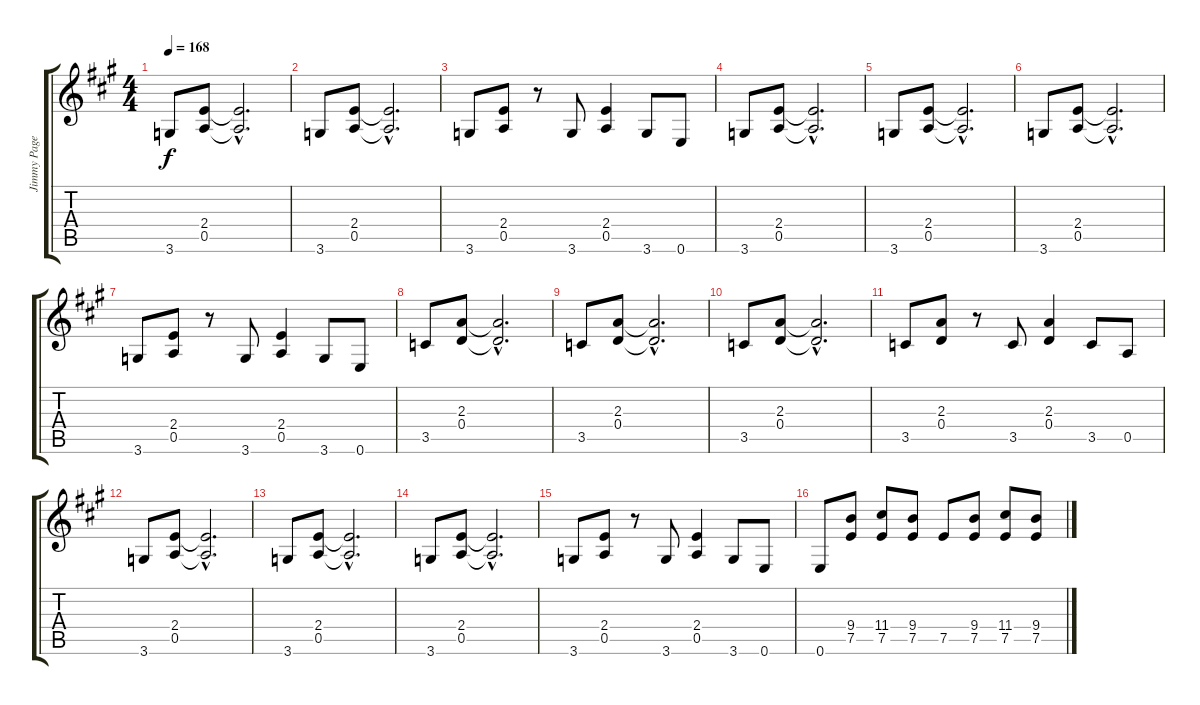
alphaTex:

\track ("Jimmy Page" "Jimmy Page") {instrument distortionguitar}
\staff {score tabs}
\tuning (E4 B3 G3 D3 A2 E2) {hide}
\ts (4 4)
\tempo 168
\clef g2
\ks a
3.6.8{dy f} (2.4 0.5).8 (2.4{hac t} 0.5{hac t}).2{d} |
3.6.8 (2.4 0.5).8 (2.4{hac t} 0.5{hac t}).2{d} |
3.6.8 (2.4 0.5).8 r.8 3.6.8 (2.4 0.5).4 3.6.8 0.6.8 |
3.6.8 (2.4 0.5).8 (2.4{hac t} 0.5{hac t}).2{d} |
3.6.8 (2.4 0.5).8 (2.4{hac t} 0.5{hac t}).2{d} |
3.6.8 (2.4 0.5).8 (2.4{hac t} 0.5{hac t}).2{d} |
3.6.8 (2.4 0.5).8 r.8 3.6.8 (2.4 0.5).4 3.6.8 0.6.8 |
3.5.8 (2.3 0.4).8 (2.3{hac t} 0.4{hac t}).2{d} |
3.5.8 (2.3 0.4).8 (2.3{hac t} 0.4{hac t}).2{d} |
3.5.8 (2.3 0.4).8 (2.3{hac t} 0.4{hac t}).2{d} |
3.5.8 (2.3 0.4).8 r.8 3.5.8 (2.3 0.4).4 3.5.8 0.5.8 |
3.6.8 (2.4 0.5).8 (2.4{hac t} 0.5{hac t}).2{d} |
3.6.8 (2.4 0.5).8 (2.4{hac t} 0.5{hac t}).2{d} |
3.6.8 (2.4 0.5).8 (2.4{hac t} 0.5{hac t}).2{d} |
3.6.8 (2.4 0.5).8 r.8 3.6.8 (2.4 0.5).4 3.6.8 0.6.8 |
0.6.8 (9.4 7.5).8 (11.4 7.5).8 (9.4 7.5).8 7.5.8 (9.4 7.5).8 (11.4 7.5).8 (9.4 7.5).8
